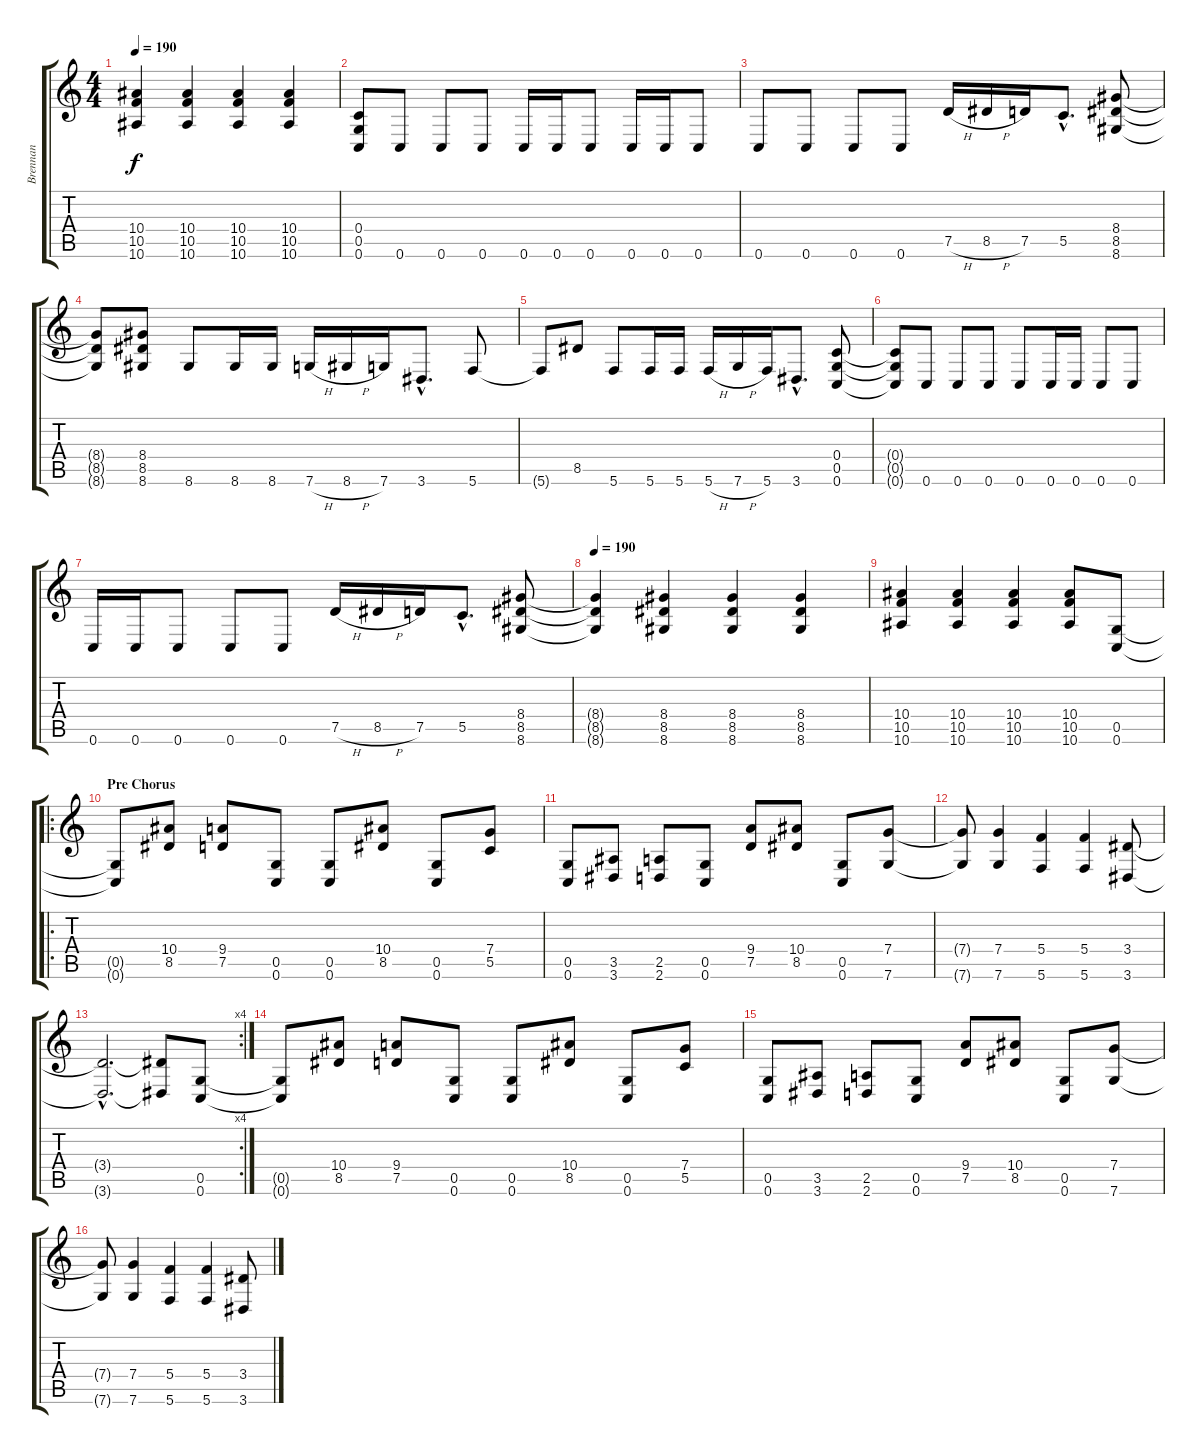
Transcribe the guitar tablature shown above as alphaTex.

\track ("Brennan" "Brennan") {instrument overdrivenguitar}
\staff {score tabs}
\tuning (D4 A3 F3 C3 G2 C2) {hide}
\ts (4 4)
\tempo 190
\clef g2
\ks c
(10.4 10.5 10.6).4{dy f} (10.4 10.5 10.6).4 (10.4 10.5 10.6).4 (10.4 10.5 10.6).4 |
(0.4 0.5 0.6).8 0.6.8 0.6.8 0.6.8 0.6.16 0.6.16 0.6.8 0.6.16 0.6.16 0.6.8 |
0.6.8 0.6.8 0.6.8 0.6.8 7.5{h}.16 8.5{h}.16 7.5.16 5.5{hac}.8{d} (8.4 8.5 8.6).8 |
(8.4{t} 8.5{t} 8.6{t}).8 (8.4 8.5 8.6).8 8.6.8 8.6.16 8.6.16 7.6{h}.16 8.6{h}.16 7.6.16 3.6{hac}.8{d} 5.6.8 |
5.6{t}.8 8.5.8 5.6.8 5.6.16 5.6.16 5.6{h}.16 7.6{h}.16 5.6.16 3.6{hac}.8{d} (0.4 0.5 0.6).8 |
(0.4{t} 0.5{t} 0.6{t}).8 0.6.8 0.6.8 0.6.8 0.6.8 0.6.16 0.6.16 0.6.8 0.6.8 |
0.6.16 0.6.16 0.6.8 0.6.8 0.6.8 7.5{h}.16 8.5{h}.16 7.5.16 5.5{hac}.8{d} (8.4 8.5 8.6).8 |
\tempo 190
(8.4{t} 8.5{t} 8.6{t}).4 (8.4 8.5 8.6).4 (8.4 8.5 8.6).4 (8.4 8.5 8.6).4 |
(10.4 10.5 10.6).4 (10.4 10.5 10.6).4 (10.4 10.5 10.6).4 (10.4 10.5 10.6).8 (0.5 0.6).8 |
\ro
\section ("" "Pre Chorus")
(0.5{t} 0.6{t}).8 (10.4 8.5).8 (9.4 7.5).8 (0.5 0.6).8 (0.5 0.6).8 (10.4 8.5).8 (0.5 0.6).8 (7.4 5.5).8 |
(0.5 0.6).8 (3.5 3.6).8 (2.5 2.6).8 (0.5 0.6).8 (9.4 7.5).8 (10.4 8.5).8 (0.5 0.6).8 (7.4 7.6).8 |
(7.4{t} 7.6{t}).8 (7.4 7.6).4 (5.4 5.6).4 (5.4 5.6).4 (3.4 3.6).8 |
\rc 4
(3.4{hac t} 3.6{hac t}).2{d} (3.4{t} 3.6{t}).8 (0.5 0.6).8 |
(0.5{t} 0.6{t}).8 (10.4 8.5).8 (9.4 7.5).8 (0.5 0.6).8 (0.5 0.6).8 (10.4 8.5).8 (0.5 0.6).8 (7.4 5.5).8 |
(0.5 0.6).8 (3.5 3.6).8 (2.5 2.6).8 (0.5 0.6).8 (9.4 7.5).8 (10.4 8.5).8 (0.5 0.6).8 (7.4 7.6).8 |
(7.4{t} 7.6{t}).8 (7.4 7.6).4 (5.4 5.6).4 (5.4 5.6).4 (3.4 3.6).8
